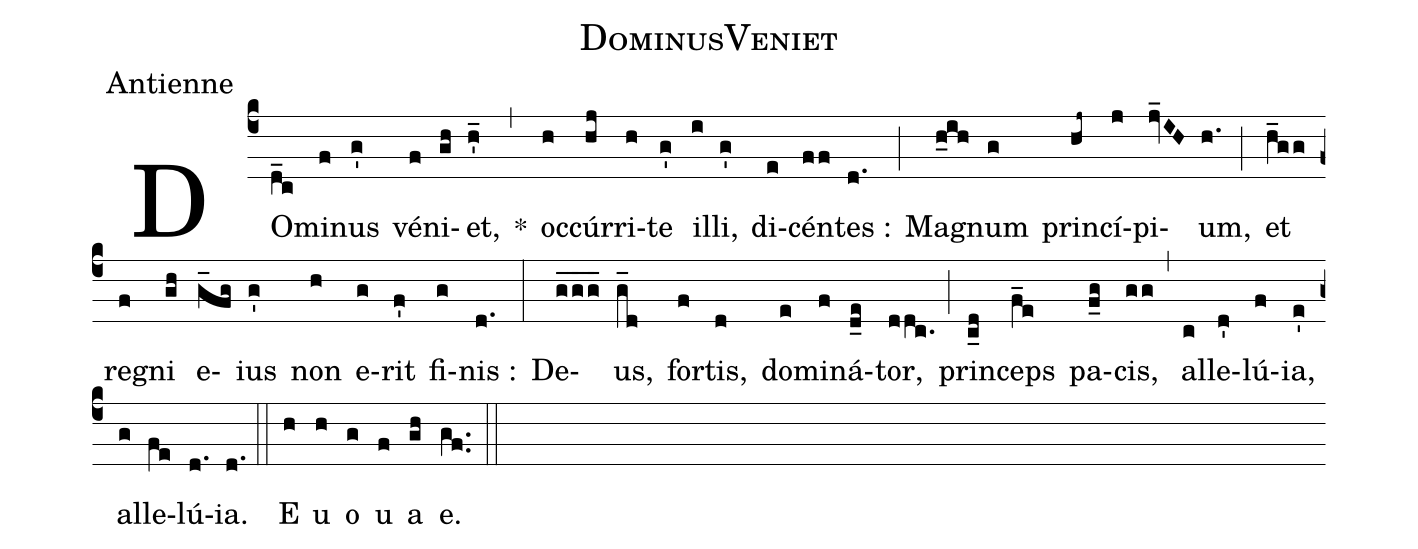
name:DominusVeniet;
office-part:Antienne;
%%
(c4) DO(d_c)mi(f)nus(g') vé(f)ni(gh)et,(h'_) *(,)
oc(h)cúr(hj)ri(h)te(g') il(i)li,(g') di(e)cén(ff)tes :(d.) (;)
Ma(h_ih)gnum(g) prin(hj~)cí(j)pi(jv_IH)um,(h.) (;)
et(h_gg) re(f)gni(gh) e(g_fg)ius(g') non(h) e(g)rit(f') fi(g)nis :(d.) (:)
De(ggg___)us,(g_d) for(f)tis,(d) do(e)mi(f)ná(d_e)tor,(ddc.) (;)
prin(c_d)ceps(f_e) pa(f_g)cis,(gg) (,)
al(c)le(d')lú(f)ia,(e') al(g)le(fe)lú(d.)ia.(d.) (::)
E(h) u(h) o(g) u(f) a(gh) e.(gf..) (::)
